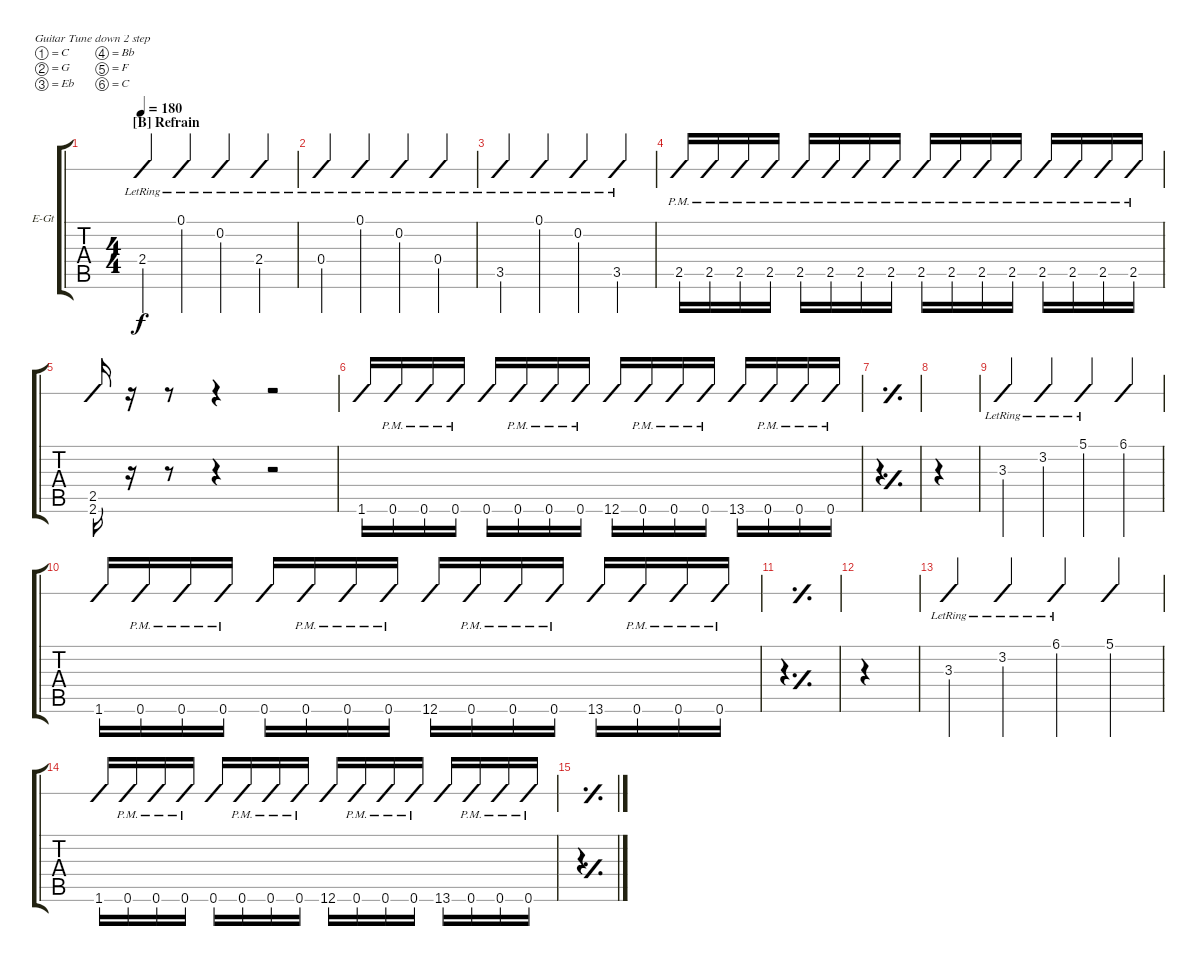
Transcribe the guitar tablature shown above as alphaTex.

\defaultSystemsLayout 4
\bracketExtendMode groupsimilarinstruments
\firstSystemTrackNameOrientation horizontal
\otherSystemsTrackNameOrientation horizontal
\track ("Electric Guitar" "E-Gt") {instrument distortionguitar}
\staff {tabs slash}
\tuning (C4 G3 Eb3 Bb2 F2 C2)
\ts (4 4)
\section ("B" "Refrain")
\tempo 180
\clef g2
\ks c
2.4{lr}.4{dy f} 0.1{lr}.4 0.2{lr}.4 2.4{lr}.4 |
0.4{lr}.4 0.1{lr}.4 0.2{lr}.4 0.4{lr}.4 |
3.5{lr}.4 0.1{lr}.4 0.2{lr}.4 3.5{lr}.4 |
2.5{pm}.16 2.5{pm}.16 2.5{pm}.16 2.5{pm}.16 2.5{pm}.16 2.5{pm}.16 2.5{pm}.16 2.5{pm}.16 2.5{pm}.16 2.5{pm}.16 2.5{pm}.16 2.5{pm}.16 2.5{pm}.16 2.5{pm}.16 2.5{pm}.16 2.5{pm}.16 |
(2.6 2.5).16 r.16 r.8 r.4 r.2 |
1.6.16 0.6{pm}.16 0.6{pm}.16 0.6{pm}.16 0.6.16 0.6{pm}.16 0.6{pm}.16 0.6{pm}.16 12.6.16 0.6{pm}.16 0.6{pm}.16 0.6{pm}.16 13.6.16 0.6{pm}.16 0.6{pm}.16 0.6{pm}.16 |
\simile simple
|
|
\simile none
3.3{lr}.4 3.2{lr}.4 5.1{lr}.4 6.1.4 |
1.6.16 0.6{pm}.16 0.6{pm}.16 0.6{pm}.16 0.6.16 0.6{pm}.16 0.6{pm}.16 0.6{pm}.16 12.6.16 0.6{pm}.16 0.6{pm}.16 0.6{pm}.16 13.6.16 0.6{pm}.16 0.6{pm}.16 0.6{pm}.16 |
\simile simple
|
|
\simile none
3.3{lr}.4 3.2{lr}.4 6.1{lr}.4 5.1.4 |
1.6.16 0.6{pm}.16 0.6{pm}.16 0.6{pm}.16 0.6.16 0.6{pm}.16 0.6{pm}.16 0.6{pm}.16 12.6.16 0.6{pm}.16 0.6{pm}.16 0.6{pm}.16 13.6.16 0.6{pm}.16 0.6{pm}.16 0.6{pm}.16 |
\simile simple
